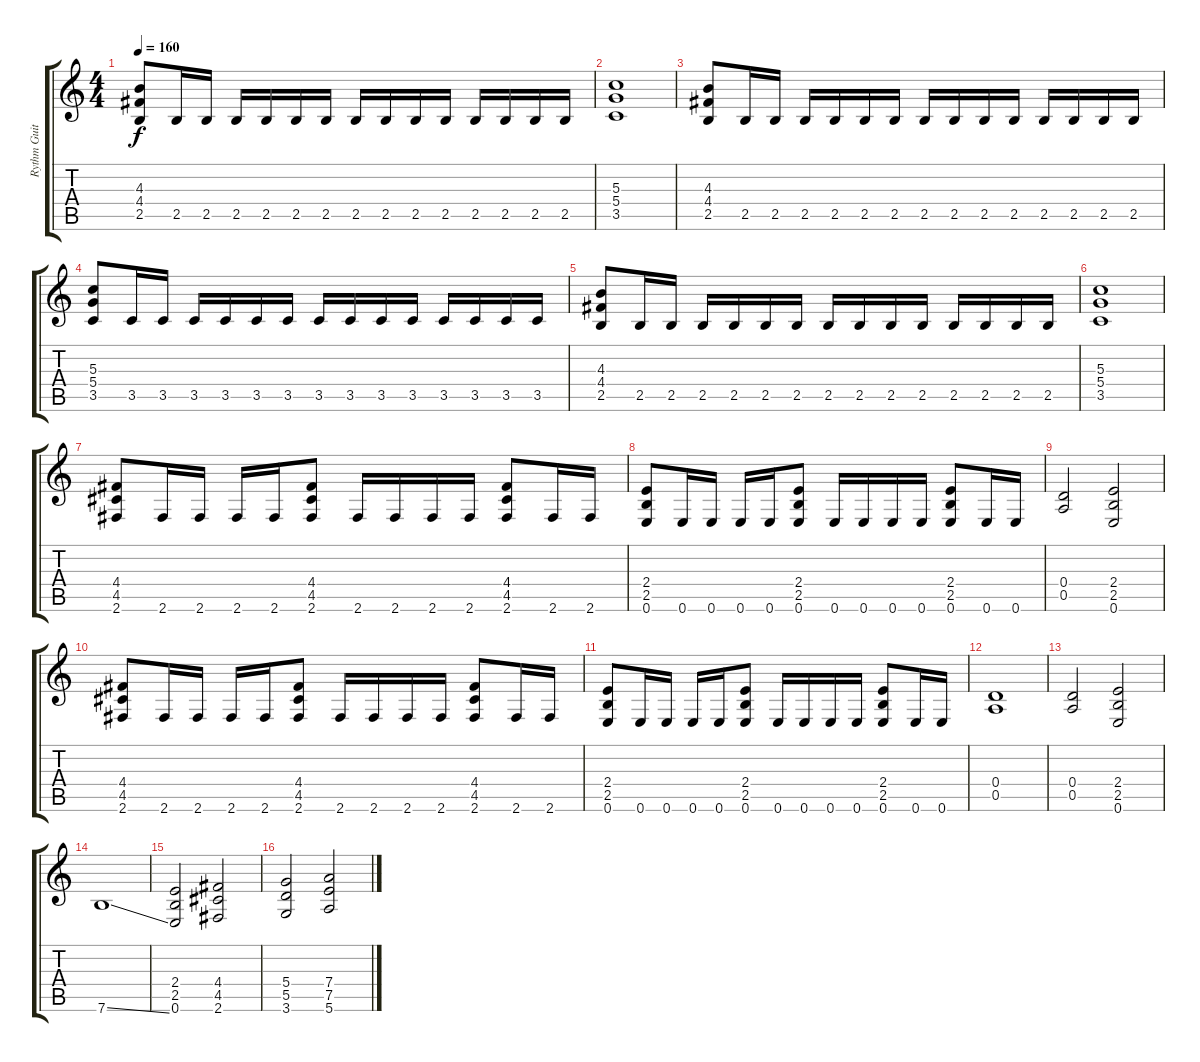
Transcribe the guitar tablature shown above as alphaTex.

\track ("Rythm Guitar" "Rythm Guit") {instrument distortionguitar}
\staff {score tabs}
\tuning (E4 B3 G3 D3 A2 E2) {hide}
\ts (4 4)
\tempo 160
\clef g2
\ks c
(4.3 4.4 2.5).8{dy f} 2.5.16 2.5.16 2.5.16 2.5.16 2.5.16 2.5.16 2.5.16 2.5.16 2.5.16 2.5.16 2.5.16 2.5.16 2.5.16 2.5.16 |
(5.3 5.4 3.5).1 |
(4.3 4.4 2.5).8 2.5.16 2.5.16 2.5.16 2.5.16 2.5.16 2.5.16 2.5.16 2.5.16 2.5.16 2.5.16 2.5.16 2.5.16 2.5.16 2.5.16 |
(5.3 5.4 3.5).8 3.5.16 3.5.16 3.5.16 3.5.16 3.5.16 3.5.16 3.5.16 3.5.16 3.5.16 3.5.16 3.5.16 3.5.16 3.5.16 3.5.16 |
(4.3 4.4 2.5).8 2.5.16 2.5.16 2.5.16 2.5.16 2.5.16 2.5.16 2.5.16 2.5.16 2.5.16 2.5.16 2.5.16 2.5.16 2.5.16 2.5.16 |
(5.3 5.4 3.5).1 |
(4.4 4.5 2.6).8 2.6.16 2.6.16 2.6.16 2.6.16 (4.4 4.5 2.6).8 2.6.16 2.6.16 2.6.16 2.6.16 (4.4 4.5 2.6).8 2.6.16 2.6.16 |
(2.4 2.5 0.6).8 0.6.16 0.6.16 0.6.16 0.6.16 (2.4 2.5 0.6).8 0.6.16 0.6.16 0.6.16 0.6.16 (2.4 2.5 0.6).8 0.6.16 0.6.16 |
(0.4 0.5).2 (2.4 2.5 0.6).2 |
(4.4 4.5 2.6).8 2.6.16 2.6.16 2.6.16 2.6.16 (4.4 4.5 2.6).8 2.6.16 2.6.16 2.6.16 2.6.16 (4.4 4.5 2.6).8 2.6.16 2.6.16 |
(2.4 2.5 0.6).8 0.6.16 0.6.16 0.6.16 0.6.16 (2.4 2.5 0.6).8 0.6.16 0.6.16 0.6.16 0.6.16 (2.4 2.5 0.6).8 0.6.16 0.6.16 |
(0.4 0.5).1 |
(0.4 0.5).2 (2.4 2.5 0.6).2 |
7.6{ss}.1 |
(2.4 2.5 0.6).2 (4.4 4.5 2.6).2 |
(5.4 5.5 3.6).2 (7.4 7.5 5.6).2
